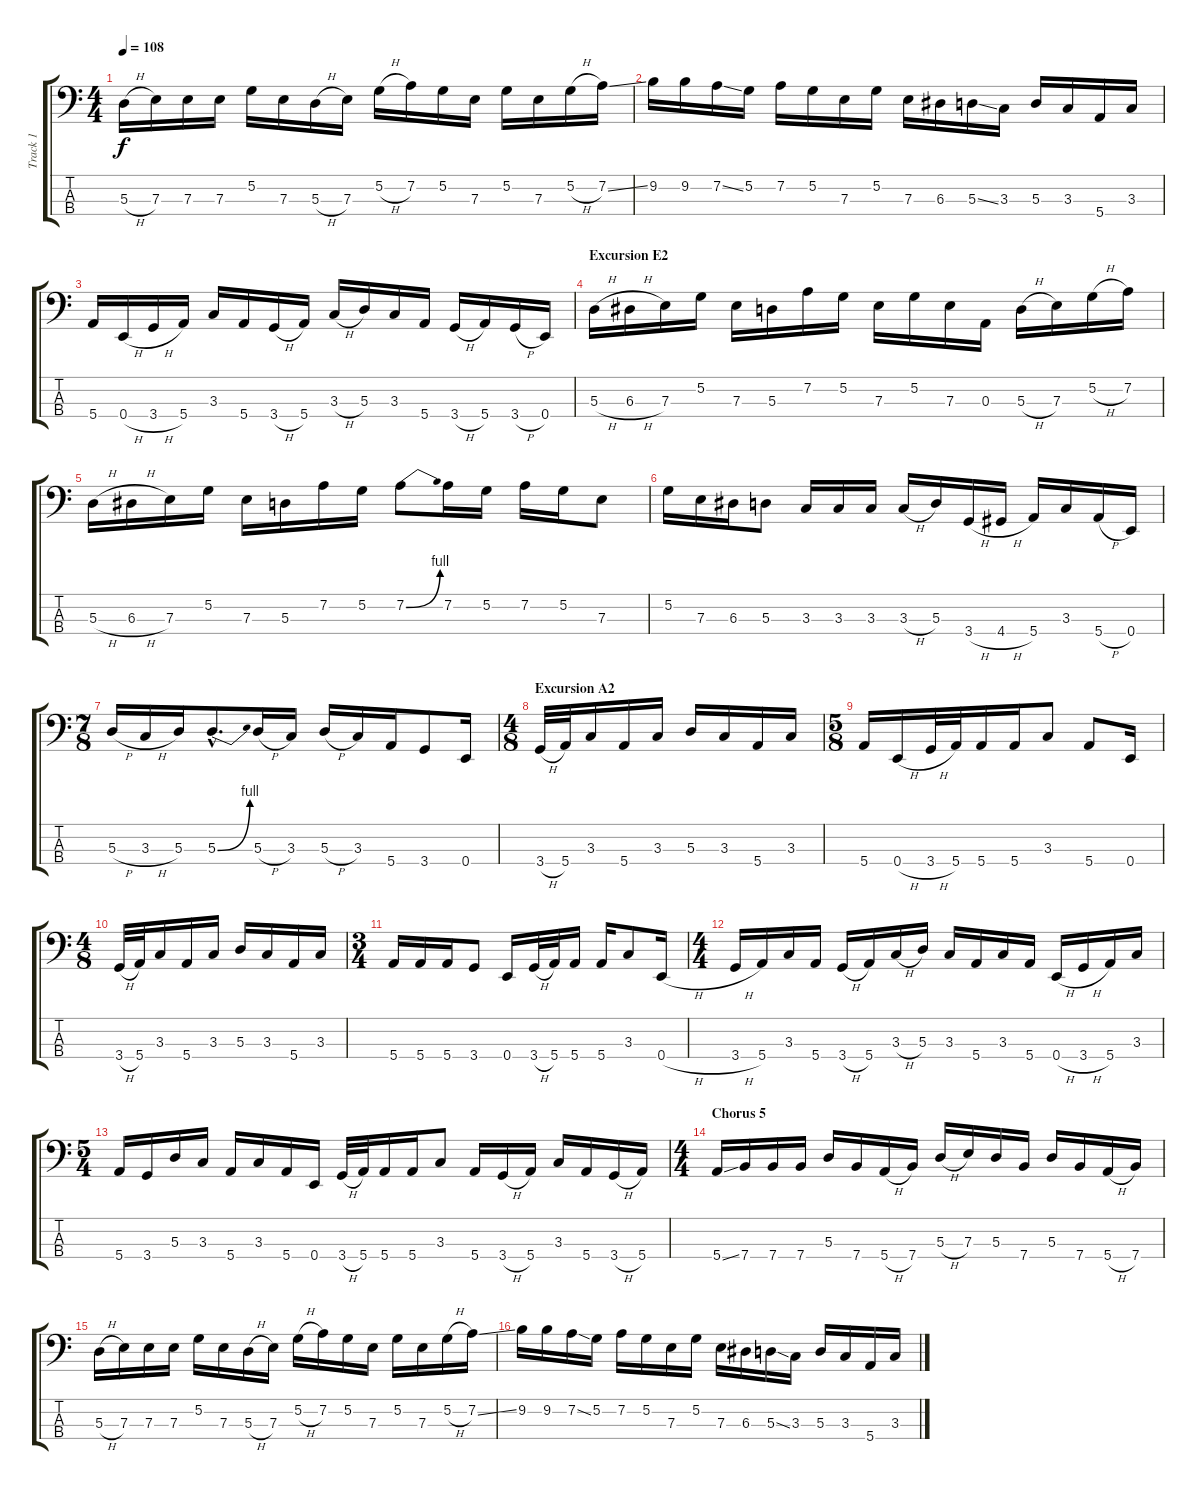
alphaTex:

\track ("Track 1" "Track 1") {instrument electricbassfinger}
\staff {score tabs}
\tuning (G2 D2 A1 E1) {hide}
\ts (4 4)
\tempo 108
\clef f4
\ks c
5.3{h}.16{dy f} 7.3.16 7.3.16 7.3.16 5.2.16 7.3.16 5.3{h}.16 7.3.16 5.2{h}.16 7.2.16 5.2.16 7.3.16 5.2.16 7.3.16 5.2{h}.16 7.2{ss}.16 |
9.2.16 9.2.16 7.2{ss}.16 5.2.16 7.2.16 5.2.16 7.3.16 5.2.16 7.3.16 6.3.16 5.3{ss}.16 3.3.16 5.3.16 3.3.16 5.4.16 3.3.16 |
5.4.16 0.4{h}.16 3.4{h}.16 5.4.16 3.3.16 5.4.16 3.4{h}.16 5.4.16 3.3{h}.16 5.3.16 3.3.16 5.4.16 3.4{h}.16 5.4.16 3.4{h}.16 0.4.16 |
\section ("" "Excursion E2")
5.3{h}.16 6.3{h}.16 7.3.16 5.2.16 7.3.16 5.3.16 7.2.16 5.2.16 7.3.16 5.2.16 7.3.16 0.3.16 5.3{h}.16 7.3.16 5.2{h}.16 7.2.16 |
5.3{h}.16 6.3{h}.16 7.3.16 5.2.16 7.3.16 5.3.16 7.2.16 5.2.16 7.2{be (bend 0 0 60 4)}.8 7.2.16 5.2.16 7.2.16 5.2.16 7.3.8 |
5.2.16 7.3.16 6.3.16 5.3.8 3.3.16 3.3.16 3.3.16 3.3{h}.16 5.3.16 3.4{h}.16 4.4{h}.16 5.4.16 3.3.16 5.4{h}.16 0.4.16 |
\ts (7 8)
5.3{h}.16 3.3{h}.16 5.3.16 5.3{be (bend 0 0 60 4) hac}.8{d} 5.3{h}.16 3.3.16 5.3{h}.16 3.3.16 5.4.16 3.4.8 0.4.16 |
\ts (4 8)
\section ("" "Excursion A2")
3.4{h}.32 5.4.32 3.3.16 5.4.16 3.3.16 5.3.16 3.3.16 5.4.16 3.3.16 |
\ts (5 8)
5.4.16 0.4{h}.16 3.4{h}.32 5.4.32 5.4.16 5.4.16 3.3.8 5.4.8 0.4.16 |
\ts (4 8)
3.4{h}.32 5.4.32 3.3.16 5.4.16 3.3.16 5.3.16 3.3.16 5.4.16 3.3.16 |
\ts (3 4)
5.4.16 5.4.16 5.4.16 3.4.8 0.4.16 3.4{h}.32 5.4.32 5.4.16 5.4.16 3.3.8 0.4{h}.16 |
\ts (4 4)
3.4{h}.16 5.4.16 3.3.16 5.4.16 3.4{h}.16 5.4.16 3.3{h}.16 5.3.16 3.3.16 5.4.16 3.3.16 5.4.16 0.4{h}.16 3.4{h}.16 5.4.16 3.3.16 |
\ts (5 4)
5.4.16 3.4.16 5.3.16 3.3.16 5.4.16 3.3.16 5.4.16 0.4.16 3.4{h}.32 5.4.32 5.4.16 5.4.16 3.3.8 5.4.16 3.4{h}.16 5.4.16 3.3.16 5.4.16 3.4{h}.16 5.4.16 |
\ts (4 4)
\section ("" "Chorus 5")
5.4{ss}.16 7.4.16 7.4.16 7.4.16 5.3.16 7.4.16 5.4{h}.16 7.4.16 5.3{h}.16 7.3.16 5.3.16 7.4.16 5.3.16 7.4.16 5.4{h}.16 7.4.16 |
5.3{h}.16 7.3.16 7.3.16 7.3.16 5.2.16 7.3.16 5.3{h}.16 7.3.16 5.2{h}.16 7.2.16 5.2.16 7.3.16 5.2.16 7.3.16 5.2{h}.16 7.2{ss}.16 |
9.2.16 9.2.16 7.2{ss}.16 5.2.16 7.2.16 5.2.16 7.3.16 5.2.16 7.3.16 6.3.16 5.3{ss}.16 3.3.16 5.3.16 3.3.16 5.4.16 3.3.16
